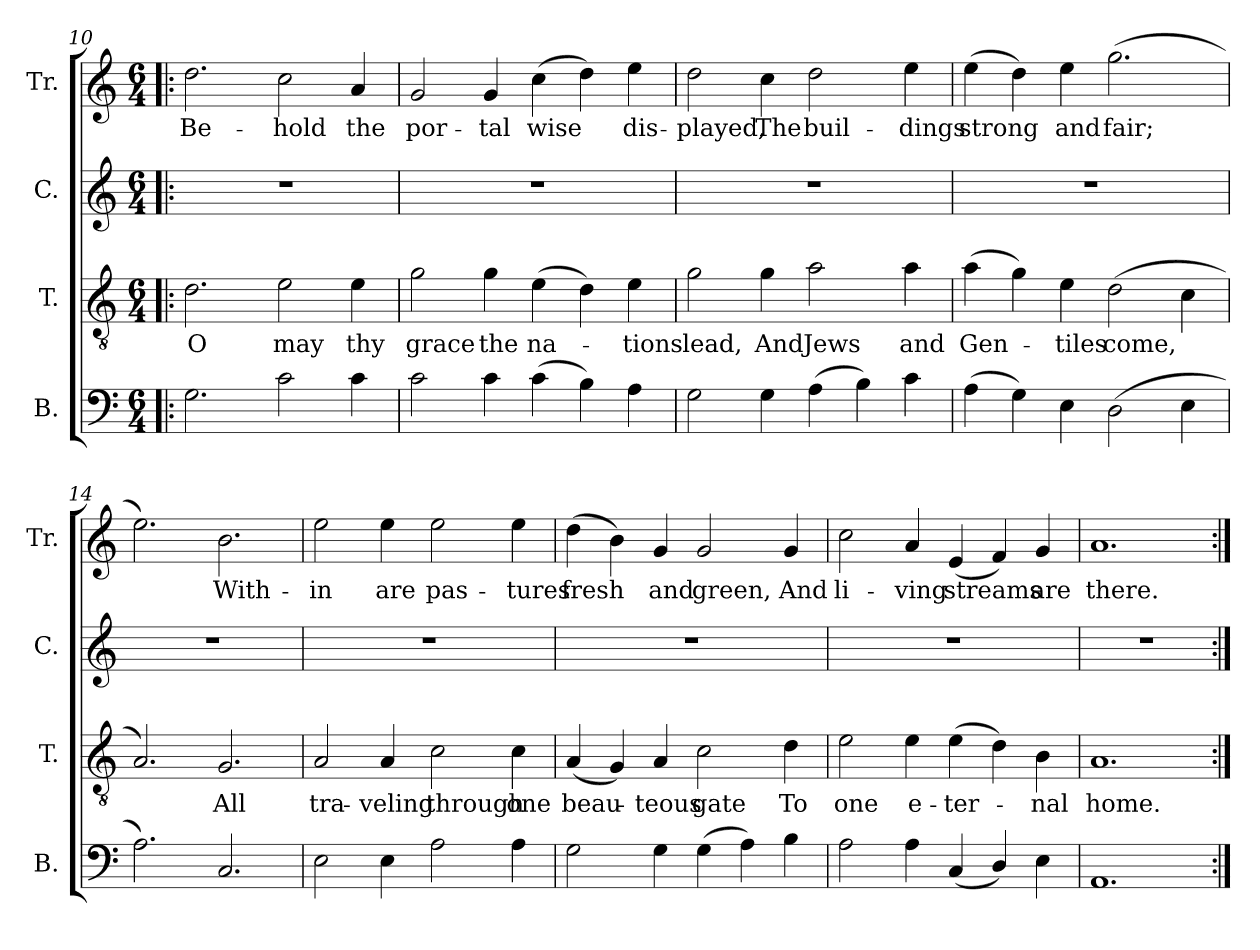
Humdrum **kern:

**kern	**kern	**text	**kern	**kern	**text
*part4	*part3	*part3	*part2	*part1	*part1
*staff4	*staff3	*staff3	*staff2	*staff1	*staff1
*I"B.	*I"T.	*	*I"C.	*I"Tr.	*
*I'B.	*I'T.	*	*I'C.	*I'Tr.	*
*clefF4	*clefGv2	*	*clefG2	*clefG2	*
*k[]	*k[]	*	*k[]	*k[]	*
*M6/4	*M6/4	*	*M6/4	*M6/4	*
=10!|:	=10!|:	=10!|:	=10!|:	=10!|:	=10!|:
2.G\	2.d\	O	1.r	2.dd\	Be-
2c\	2e\	may	.	2cc\	-hold
4c\	4e\	thy	.	4a/	the
=11	=11	=11	=11	=11	=11
2c\	2g\	grace	1.r	2g/	por-
4c\	4g\	the	.	4g/	-tal
(4c\	(4e\	na-	.	(4cc\	wise
4B\)	4d\)	.	.	4dd\)	.
4A\	4e\	-tions	.	4ee\	dis-
=12	=12	=12	=12	=12	=12
2G\	2g\	lead,	1.r	2dd\	-played,
4G\	4g\	And	.	4cc\	The
(4A\	2a\	Jews	.	2dd\	buil-
4B\)	.	.	.	.	.
4c\	4a\	and	.	4ee\	-dings
!!LO:LB:g=z
=13	=13	=13	=13	=13	=13
(4A\	(4a\	Gen-	1.r	(4ee\	strong
4G\)	4g\)	.	.	4dd\)	.
4E\	4e\	-tiles	.	4ee\	and
(2D\	(2d\	come,	.	(2.gg\	fair;
4E\	4c\	.	.	.	.
=14	=14	=14	=14	=14	=14
2.A\)	2.A/)	.	1.r	2.ee\)	.
2.C/	2.G/	All	.	2.b\	With-
=15	=15	=15	=15	=15	=15
2E\	2A/	tra-	1.r	2ee\	-in
4E\	4A/	-veling	.	4ee\	are
2A\	2c\	through	.	2ee\	pas-
4A\	4c\	one	.	4ee\	-tures
=16	=16	=16	=16	=16	=16
2G\	(4A/	beau-	1.r	(4dd\	fresh
.	4G/)	.	.	4b\)	.
4G\	4A/	-teous	.	4g/	and
(4G\	2c\	gate	.	2g/	green,
4A\)	.	.	.	.	.
4B\	4d\	To	.	4g/	And
=17	=17	=17	=17	=17	=17
2A\	2e\	one	1.r	2cc\	li-
4A\	4e\	e-	.	4a/	-ving
(4C/	(4e\	-ter-	.	(4e/	streams
4D/)	4d\)	.	.	4f/)	.
4E\	4B\	-nal	.	4g/	are
=18	=18	=18	=18	=18	=18
1.AA	1.A	home.	1.r	1.a	there.
=:|!	=:|!	=:|!	=:|!	=:|!	=:|!
*-	*-	*-	*-	*-	*-
